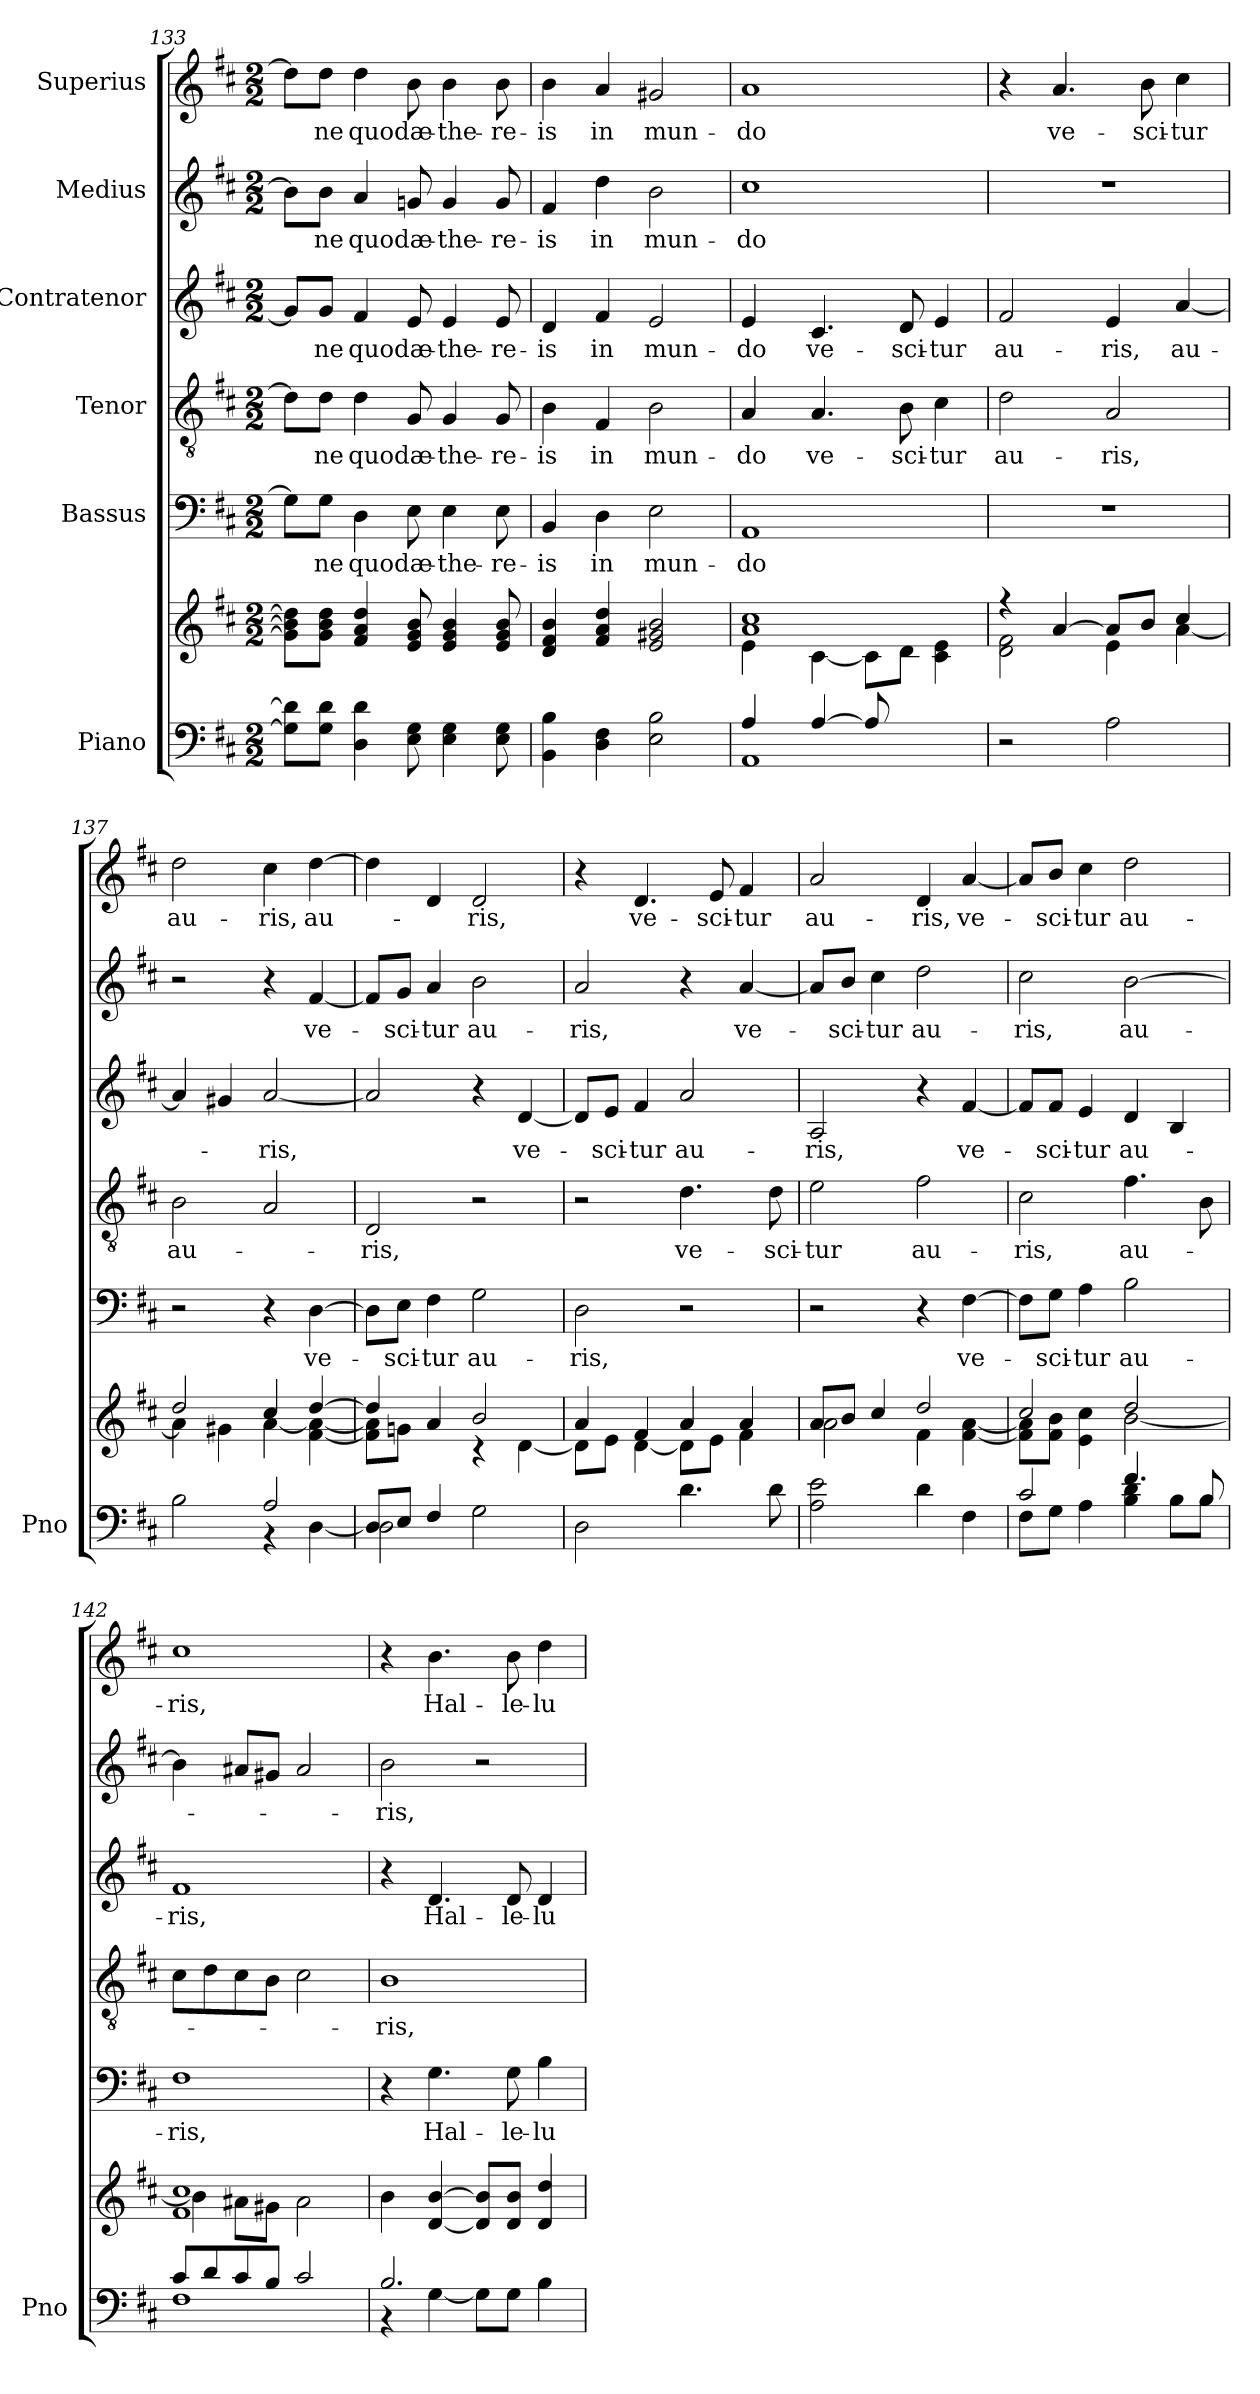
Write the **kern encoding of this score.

**kern	**kern	**kern	**text	**kern	**text	**kern	**text	**kern	**text	**kern	**text
*part6	*part6	*part5	*part5	*part4	*part4	*part3	*part3	*part2	*part2	*part1	*part1
*staff7	*staff6	*staff5	*staff5	*staff4	*staff4	*staff3	*staff3	*staff2	*staff2	*staff1	*staff1
*I"Piano	*	*I"Bassus	*	*I"Tenor	*	*I"Contratenor	*	*I"Medius	*	*I"Superius	*
*I'Pno	*	*	*	*	*	*	*	*	*	*	*
*clefF4	*clefG2	*clefF4	*	*clefGv2	*	*clefG2	*	*clefG2	*	*clefG2	*
*k[f#c#]	*k[f#c#]	*k[f#c#]	*	*k[f#c#]	*	*k[f#c#]	*	*k[f#c#]	*	*k[f#c#]	*
*M2/2	*M2/2	*M2/2	*	*M2/2	*	*M2/2	*	*M2/2	*	*M2/2	*
=133	=133	=133	=133	=133	=133	=133	=133	=133	=133	=133	=133
8G\] 8d\]L	8g\] 8b\] 8dd\]L	8G\L]	.	8d\L]	.	8g/L]	.	8b\L]	.	8dd\L]	.
8G\ 8d\J	8g\ 8b\ 8dd\J	8G\J	-ne	8d\J	-ne	8g/J	-ne	8b\J	-ne	8dd\J	-ne
4D\ 4d\	4f#/ 4a/ 4dd/	4D\	quod	4d\	quod	4f#/	quod	4a/	quod	4dd\	quod
8E\ 8G\	8e/ 8g/ 8b/	8E\	æ-	8G/	æ-	8e/	æ-	8gni/	æ-	8b\	æ-
4E\ 4G\	4e/ 4g/ 4b/	4E\	-the-	4G/	-the-	4e/	-the-	4g/	-the-	4b\	-the-
8E\ 8G\	8e/ 8g/ 8b/	8E\	-re-	8G/	-re-	8e/	-re-	8g/	-re-	8b\	-re-
=134	=134	=134	=134	=134	=134	=134	=134	=134	=134	=134	=134
4BB\ 4B\	4d/ 4f#/ 4b/	4BB/	-is	4B\	-is	4d/	-is	4f#/	-is	4b\	-is
4D\ 4F#\	4f#/ 4a/ 4dd/	4D\	in	4F#/	in	4f#/	in	4dd\	in	4a/	in
2E\ 2B\	2e/ 2g#X/ 2b/	2E\	mun-	2B\	mun-	2e/	mun-	2b\	mun-	2g#X/	mun-
=135	=135	=135	=135	=135	=135	=135	=135	=135	=135	=135	=135
*^	*^	*	*	*	*	*	*	*	*	*	*
*	*	*	*^	*	*	*	*	*	*	*	*	*	*
4A/	1AA	1a 1cc#	4e\	8ryy	1AA	-do	4A/	-do	4e/	-do	1cc#	-do	1a	-do
*	*	*	*v	*v	*	*	*	*	*	*	*	*	*	*
[4A/	.	.	[4c#\	.	.	4.A/	ve-	4.c#/	ve-	.	.	.	.
8A/L]	.	.	8c#\L]	.	.	.	.	.	.	.	.	.	.
*	*	*	*^	*	*	*	*	*	*	*	*	*	*
4.ryy	.	.	8d\J	8B\J	.	.	8B\	-sci-	8d/	-sci-	.	.	.	.
.	.	.	4ryy	4c#\ 4e\	.	.	4c#\	-tur	4e/	-tur	.	.	.	.
*v	*v	*	*	*	*	*	*	*	*	*	*	*	*	*
*	*	*v	*v	*	*	*	*	*	*	*	*	*	*
=136	=136	=136	=136	=136	=136	=136	=136	=136	=136	=136	=136	=136
2r	4r	2d\ 2f#\	1r	.	2d\	au-	2f#/	au-	1r	.	4r	.
.	[4a/	.	.	.	.	.	.	.	.	.	4.a/	ve-
2A\	8a/L]	4e\	.	.	2A/	-ris,	4e/	-ris,	.	.	.	.
.	8b/J	.	.	.	.	.	.	.	.	.	8b\	-sci-
.	4cc#/	[4a\	.	.	.	.	[4a/	au-	.	.	4cc#\	-tur
=137	=137	=137	=137	=137	=137	=137	=137	=137	=137	=137	=137	=137
*^	*	*	*	*	*	*	*	*	*	*	*	*
2B\	2ryy	2dd/	4a\]	2r	.	2B\	au-	4a/]	.	2r	.	2dd\	au-
.	.	.	4g#X\	.	.	.	.	4g#X/	.	.	.	.	.
2A/	4r	4cc#/	[4a\	4r	.	2A/	.	[2a/	-ris,	4r	.	4cc#\	-ris,
.	[4D\	[4dd/	[4f#\ 4a\_	[4D\	ve-	.	.	.	.	[4f#/	ve-	[4dd\	au-
=138	=138	=138	=138	=138	=138	=138	=138	=138	=138	=138	=138	=138	=138
8D/L]	2D\	4dd/]	8f#\] 8a\]L	8D\L]	.	2D/	-ris,	2a/]	.	8f#/L]	.	4dd\]	.
8E/J	.	.	8gn\J	8E\J	-sci-	.	.	.	.	8g/J	-sci-	.	.
4F#/	.	4a/	4ryy	4F#\	-tur	.	.	.	.	4a/	-tur	4d/	.
2G\	2ryy	2b/	4r	2G\	au-	2r	.	4r	.	2b\	au-	2d/	-ris,
.	.	.	[4d\	.	.	.	.	[4d/	ve-	.	.	.	.
*v	*v	*	*	*	*	*	*	*	*	*	*	*	*
=139	=139	=139	=139	=139	=139	=139	=139	=139	=139	=139	=139	=139
2D\	4a/	8d\L]	2D\	-ris,	2r	.	8d/L]	.	2a/	-ris,	4r	.
.	.	8e\J	.	.	.	.	8e/J	-sci-	.	.	.	.
.	4f#/	[4d\	.	.	.	.	4f#/	-tur	.	.	4.d/	ve-
4.d\	4a/	8d\L]	2r	.	4.d\	ve-	2a/	au-	4r	.	.	.
.	.	8e\J	.	.	.	.	.	.	.	.	8e/	-sci-
.	4a/	4f#\	.	.	.	.	.	.	[4a/	ve-	4f#/	-tur
8d\	.	.	.	.	8d\	-sci-	.	.	.	.	.	.
=140	=140	=140	=140	=140	=140	=140	=140	=140	=140	=140	=140	=140
2A\ 2e\	8a/L	2a\	2r	.	2e\	-tur	2A/	-ris,	8a/L]	.	2a/	au-
.	8b/J	.	.	.	.	.	.	.	8b/J	-sci-	.	.
.	4cc#/	.	.	.	.	.	.	.	4cc#\	-tur	.	.
4d\	2dd/	4f#\	4r	.	2f#\	au-	4r	.	2dd\	au-	4d/	-ris,
4F#\	.	[4f#\ [4a\	[4F#\	ve-	.	.	[4f#/	ve-	.	.	[4a/	ve-
=141	=141	=141	=141	=141	=141	=141	=141	=141	=141	=141	=141	=141
*^	*	*	*	*	*	*	*	*	*	*	*	*
2c#/	8F#\L	2cc#/	8f#\] 8a\]L	8F#\L]	.	2c#\	-ris,	8f#/L]	.	2cc#\	-ris,	8a/L]	.
.	8G\J	.	8f#\ 8b\J	8G\J	-sci-	.	.	8f#/J	-sci-	.	.	8b/J	-sci-
.	4A\	.	4e\ 4cc#\	4A\	-tur	.	.	4e/	-tur	.	.	4cc#\	-tur
4.f#/	4B\ 4d\	2dd/	[2b\	2B\	au-	4.f#\	au-	4d/	au-	[2b\	au-	2dd\	au-
.	8B\L	.	.	.	.	.	.	4B/	.	.	.	.	.
8B/	8B\J	.	.	.	.	8B\	.	.	.	.	.	.	.
=142	=142	=142	=142	=142	=142	=142	=142	=142	=142	=142	=142	=142	=142
8c#/L	1F#	1f# 1cc#	4b\]	1F#	-ris,	8c#\L	.	1f#	-ris,	4b\]	.	1cc#	-ris,
8d/	.	.	.	.	.	8d\	.	.	.	.	.	.	.
8c#/	.	.	8a#X\L	.	.	8c#\	.	.	.	8a#X/L	.	.	.
8B/J	.	.	8g#X\J	.	.	8B\J	.	.	.	8g#X/J	.	.	.
2c#/	.	.	2a#\	.	.	2c#\	.	.	.	2a#/	.	.	.
*	*	*v	*v	*	*	*	*	*	*	*	*	*	*
=143	=143	=143	=143	=143	=143	=143	=143	=143	=143	=143	=143	=143
2.B/	4r	4b\	4r	.	1B	-ris,	4r	.	2b\	-ris,	4r	.
.	[4G\	[4d/ [4b/	4.G\	Hal-	.	.	4.d/	Hal-	.	.	4.b\	Hal-
.	8G\L]	8d/] 8b/]L	.	.	.	.	.	.	2r	.	.	.
.	8G\J	8d/ 8b/J	8G\	-le-	.	.	8d/	-le-	.	.	8b\	-le-
4B\	4ryy	4d/ 4dd/	4B\	-lu-	.	.	4d/	-lu-	.	.	4dd\	-lu-
*v	*v	*	*	*	*	*	*	*	*	*	*	*
=	=	=	=	=	=	=	=	=	=	=	=
*-	*-	*-	*-	*-	*-	*-	*-	*-	*-	*-	*-
